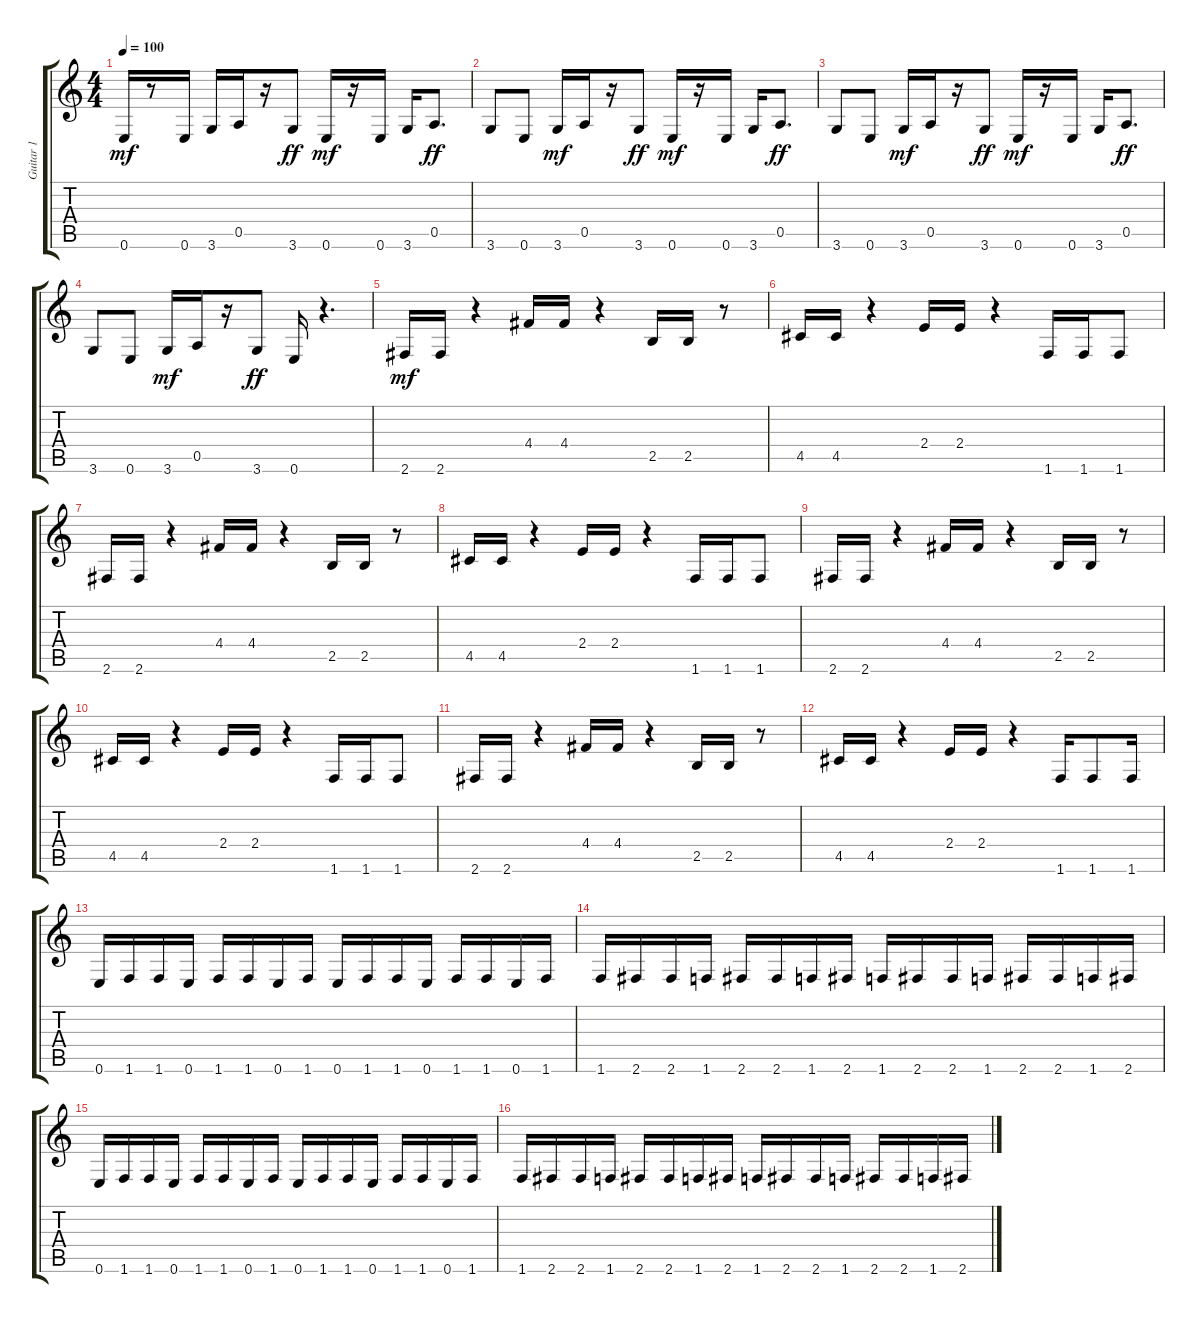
\track ("Guitar 1" "Guitar 1") {instrument distortionguitar}
\staff {score tabs}
\tuning (E4 B3 G3 D3 A2 E2) {hide}
\ts (4 4)
\tempo 100
\clef g2
\ks c
0.6.16{dy mf} r.8 0.6.16 3.6.16 0.5.16 r.16 3.6.8{dy ff} 0.6.16{dy mf} r.16 0.6.16 3.6.16 0.5.8{d dy ff} |
3.6.8 0.6.8 3.6.16{dy mf} 0.5.16 r.16 3.6.8{dy ff} 0.6.16{dy mf} r.16 0.6.16 3.6.16 0.5.8{d dy ff} |
3.6.8 0.6.8 3.6.16{dy mf} 0.5.16 r.16 3.6.8{dy ff} 0.6.16{dy mf} r.16 0.6.16 3.6.16 0.5.8{d dy ff} |
3.6.8 0.6.8 3.6.16{dy mf} 0.5.16 r.16 3.6.8{dy ff} 0.6.16 r.4{d} |
2.6.16{dy mf} 2.6.16 r.4 4.4.16 4.4.16 r.4 2.5.16 2.5.16 r.8 |
4.5.16 4.5.16 r.4 2.4.16 2.4.16 r.4 1.6.16 1.6.16 1.6.8 |
2.6.16 2.6.16 r.4 4.4.16 4.4.16 r.4 2.5.16 2.5.16 r.8 |
4.5.16 4.5.16 r.4 2.4.16 2.4.16 r.4 1.6.16 1.6.16 1.6.8 |
2.6.16 2.6.16 r.4 4.4.16 4.4.16 r.4 2.5.16 2.5.16 r.8 |
4.5.16 4.5.16 r.4 2.4.16 2.4.16 r.4 1.6.16 1.6.16 1.6.8 |
2.6.16 2.6.16 r.4 4.4.16 4.4.16 r.4 2.5.16 2.5.16 r.8 |
4.5.16 4.5.16 r.4 2.4.16 2.4.16 r.4 1.6.16 1.6.8 1.6.16 |
0.6.16 1.6.16 1.6.16 0.6.16 1.6.16 1.6.16 0.6.16 1.6.16 0.6.16 1.6.16 1.6.16 0.6.16 1.6.16 1.6.16 0.6.16 1.6.16 |
1.6.16 2.6.16 2.6.16 1.6.16 2.6.16 2.6.16 1.6.16 2.6.16 1.6.16 2.6.16 2.6.16 1.6.16 2.6.16 2.6.16 1.6.16 2.6.16 |
0.6.16 1.6.16 1.6.16 0.6.16 1.6.16 1.6.16 0.6.16 1.6.16 0.6.16 1.6.16 1.6.16 0.6.16 1.6.16 1.6.16 0.6.16 1.6.16 |
1.6.16 2.6.16 2.6.16 1.6.16 2.6.16 2.6.16 1.6.16 2.6.16 1.6.16 2.6.16 2.6.16 1.6.16 2.6.16 2.6.16 1.6.16 2.6.16
